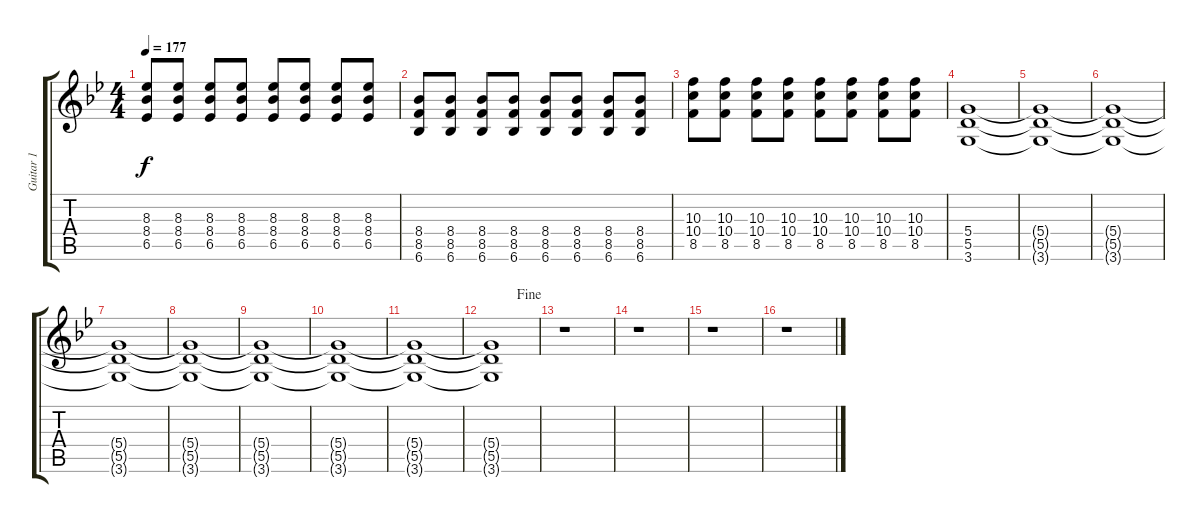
\track ("Guitar 1" "Guitar 1") {instrument distortionguitar}
\staff {score tabs}
\tuning (E4 B3 G3 D3 A2 E2) {hide}
\ts (4 4)
\tempo 177
\clef g2
\ks bb
(8.3 8.4 6.5).8{dy f} (8.3 8.4 6.5).8 (8.3 8.4 6.5).8 (8.3 8.4 6.5).8 (8.3 8.4 6.5).8 (8.3 8.4 6.5).8 (8.3 8.4 6.5).8 (8.3 8.4 6.5).8 |
(8.4 8.5 6.6).8 (8.4 8.5 6.6).8 (8.4 8.5 6.6).8 (8.4 8.5 6.6).8 (8.4 8.5 6.6).8 (8.4 8.5 6.6).8 (8.4 8.5 6.6).8 (8.4 8.5 6.6).8 |
(10.3 10.4 8.5).8 (10.3 10.4 8.5).8 (10.3 10.4 8.5).8 (10.3 10.4 8.5).8 (10.3 10.4 8.5).8 (10.3 10.4 8.5).8 (10.3 10.4 8.5).8 (10.3 10.4 8.5).8 |
(5.4 5.5 3.6).1{volume 7} |
(5.4{t} 5.5{t} 3.6{t}).1 |
(5.4{t} 5.5{t} 3.6{t}).1 |
(5.4{t} 5.5{t} 3.6{t}).1 |
(5.4{t} 5.5{t} 3.6{t}).1{volume 0} |
(5.4{t} 5.5{t} 3.6{t}).1 |
(5.4{t} 5.5{t} 3.6{t}).1 |
(5.4{t} 5.5{t} 3.6{t}).1 |
\jump fine
(5.4{t} 5.5{t} 3.6{t}).1 |
r.1 |
r.1 |
r.1 |
r.1
